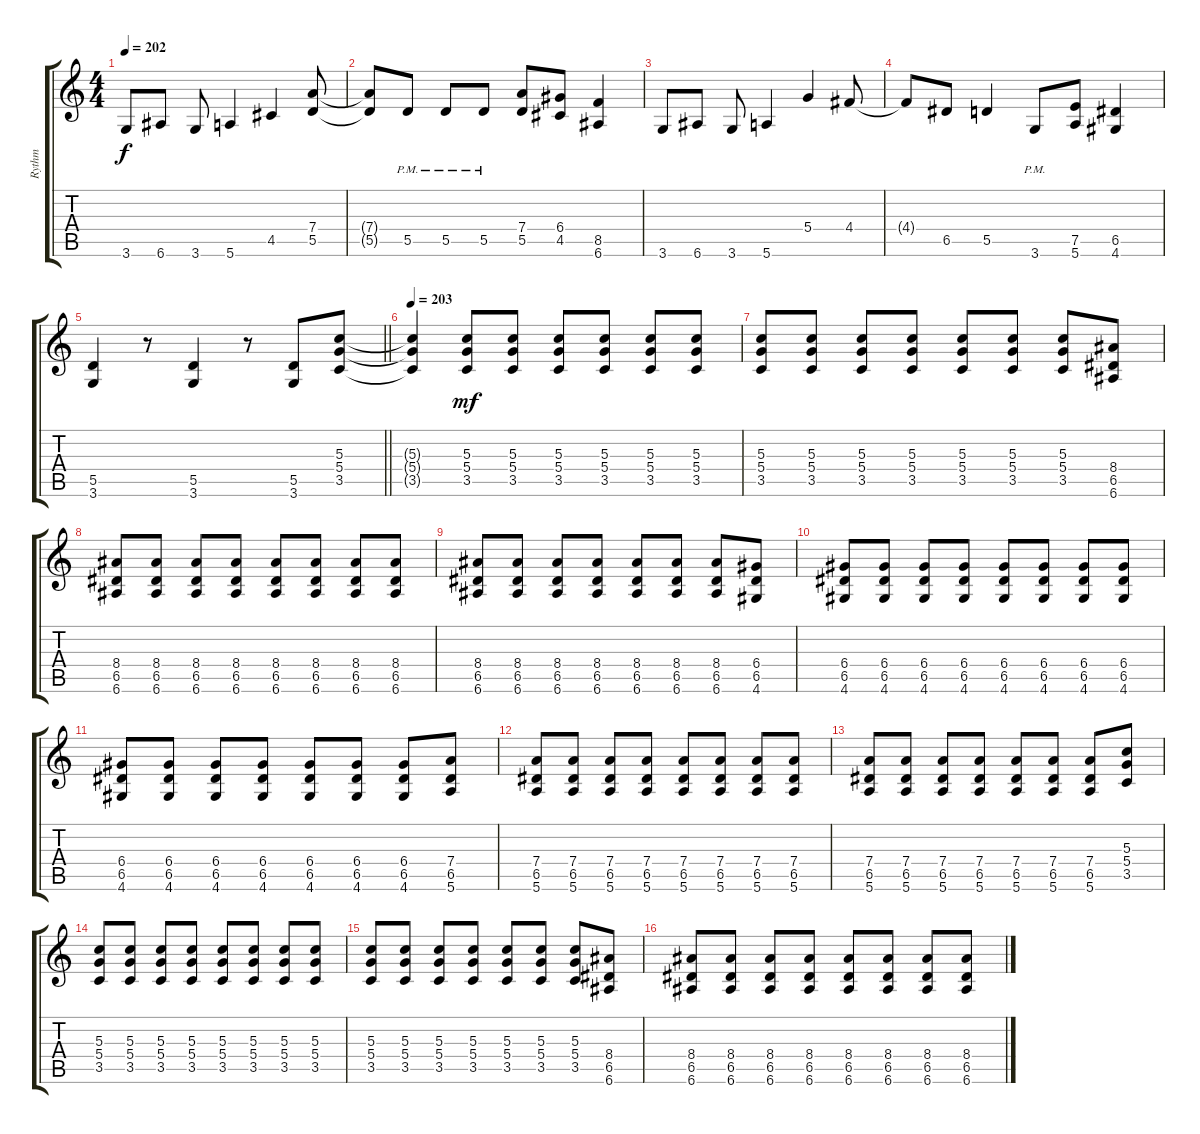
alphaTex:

\track ("Rythm" "Rythm") {instrument overdrivenguitar}
\staff {score tabs}
\tuning (E4 B3 G3 D3 A2 E2) {hide}
\ts (4 4)
\tempo 202
\clef g2
\ks c
3.6.8{dy f} 6.6.8 3.6.8 5.6.4 4.5.4 (7.4 5.5).8 |
(7.4{t} 5.5{t}).8 5.5{pm}.8 5.5{pm}.8 5.5{pm}.8 (7.4 5.5).8 (6.4 4.5).8 (8.5 6.6).4 |
3.6.8 6.6.8 3.6.8 5.6.4 5.4.4 4.4.8 |
4.4{t}.8 6.5.8 5.5.4 3.6{pm}.8 (7.5 5.6).8 (6.5 4.6).4 |
\barLineRight lightlight
(5.5 3.6).4 r.8 (5.5 3.6).4 r.8 (5.5 3.6).8 (5.3 5.4 3.5).8 |
\tempo 203
(5.3{t} 5.4{t} 3.5{t}).4 (5.3 5.4 3.5).8{dy mf} (5.3 5.4 3.5).8 (5.3 5.4 3.5).8 (5.3 5.4 3.5).8 (5.3 5.4 3.5).8 (5.3 5.4 3.5).8 |
(5.3 5.4 3.5).8 (5.3 5.4 3.5).8 (5.3 5.4 3.5).8 (5.3 5.4 3.5).8 (5.3 5.4 3.5).8 (5.3 5.4 3.5).8 (5.3 5.4 3.5).8 (8.4 6.5 6.6).8 |
(8.4 6.5 6.6).8 (8.4 6.5 6.6).8 (8.4 6.5 6.6).8 (8.4 6.5 6.6).8 (8.4 6.5 6.6).8 (8.4 6.5 6.6).8 (8.4 6.5 6.6).8 (8.4 6.5 6.6).8 |
(8.4 6.5 6.6).8 (8.4 6.5 6.6).8 (8.4 6.5 6.6).8 (8.4 6.5 6.6).8 (8.4 6.5 6.6).8 (8.4 6.5 6.6).8 (8.4 6.5 6.6).8 (6.4 6.5 4.6).8 |
(6.4 6.5 4.6).8 (6.4 6.5 4.6).8 (6.4 6.5 4.6).8 (6.4 6.5 4.6).8 (6.4 6.5 4.6).8 (6.4 6.5 4.6).8 (6.4 6.5 4.6).8 (6.4 6.5 4.6).8 |
(6.4 6.5 4.6).8 (6.4 6.5 4.6).8 (6.4 6.5 4.6).8 (6.4 6.5 4.6).8 (6.4 6.5 4.6).8 (6.4 6.5 4.6).8 (6.4 6.5 4.6).8 (7.4 6.5 5.6).8 |
(7.4 6.5 5.6).8 (7.4 6.5 5.6).8 (7.4 6.5 5.6).8 (7.4 6.5 5.6).8 (7.4 6.5 5.6).8 (7.4 6.5 5.6).8 (7.4 6.5 5.6).8 (7.4 6.5 5.6).8 |
(7.4 6.5 5.6).8 (7.4 6.5 5.6).8 (7.4 6.5 5.6).8 (7.4 6.5 5.6).8 (7.4 6.5 5.6).8 (7.4 6.5 5.6).8 (7.4 6.5 5.6).8 (5.3 5.4 3.5).8 |
(5.3 5.4 3.5).8 (5.3 5.4 3.5).8 (5.3 5.4 3.5).8 (5.3 5.4 3.5).8 (5.3 5.4 3.5).8 (5.3 5.4 3.5).8 (5.3 5.4 3.5).8 (5.3 5.4 3.5).8 |
(5.3 5.4 3.5).8 (5.3 5.4 3.5).8 (5.3 5.4 3.5).8 (5.3 5.4 3.5).8 (5.3 5.4 3.5).8 (5.3 5.4 3.5).8 (5.3 5.4 3.5).8 (8.4 6.5 6.6).8 |
(8.4 6.5 6.6).8 (8.4 6.5 6.6).8 (8.4 6.5 6.6).8 (8.4 6.5 6.6).8 (8.4 6.5 6.6).8 (8.4 6.5 6.6).8 (8.4 6.5 6.6).8 (8.4 6.5 6.6).8
